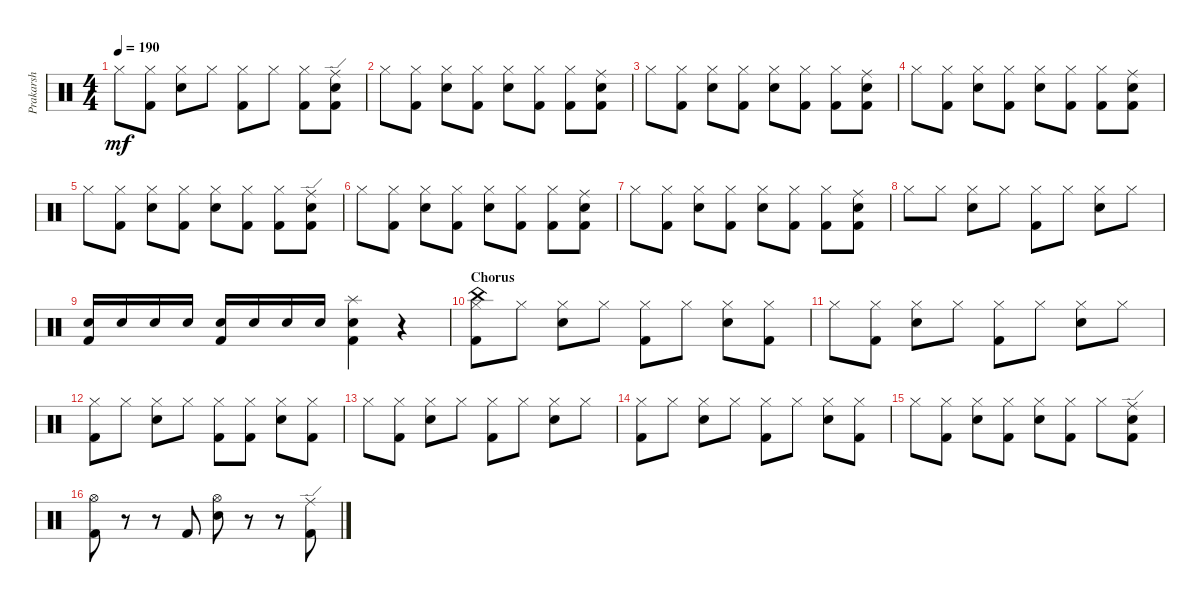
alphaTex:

\track ("Prakarsh" "Prakarsh") {instrument percussion}
\staff {score}
\articulation defaults
\ts (4 4)
\tempo 190
\clef neutral
\ks c "Hi-Hat (closed)".8{dy mf}
("Hi-Hat (closed)" "Kick (hit) 2").8 ("Hi-Hat (closed)" "Snare (hit) 2").8 "Hi-Hat (closed)".8 ("Hi-Hat (closed)" "Kick (hit) 2").8 "Hi-Hat (closed)".8 ("Hi-Hat (closed)" "Kick (hit) 2").8 ("Kick (hit) 2" "Snare (hit) 2" "Ride (edge)").8 |
"Hi-Hat (closed)".8 ("Hi-Hat (closed)" "Kick (hit) 2").8 ("Hi-Hat (closed)" "Snare (hit) 2").8 ("Hi-Hat (closed)" "Kick (hit) 2").8 ("Hi-Hat (closed)" "Snare (hit) 2").8 ("Hi-Hat (closed)" "Kick (hit) 2").8 ("Hi-Hat (closed)" "Kick (hit) 2").8 ("Kick (hit) 2" "Snare (hit) 2" "Ride (middle)").8 |
"Hi-Hat (closed)".8 ("Hi-Hat (closed)" "Kick (hit) 2").8 ("Hi-Hat (closed)" "Snare (hit) 2").8 ("Hi-Hat (closed)" "Kick (hit) 2").8 ("Hi-Hat (closed)" "Snare (hit) 2").8 ("Hi-Hat (closed)" "Kick (hit) 2").8 ("Hi-Hat (closed)" "Kick (hit) 2").8 ("Kick (hit) 2" "Snare (hit) 2" "Ride (middle)").8 |
"Hi-Hat (closed)".8 ("Hi-Hat (closed)" "Kick (hit) 2").8 ("Hi-Hat (closed)" "Snare (hit) 2").8 ("Hi-Hat (closed)" "Kick (hit) 2").8 ("Hi-Hat (closed)" "Snare (hit) 2").8 ("Hi-Hat (closed)" "Kick (hit) 2").8 ("Hi-Hat (closed)" "Kick (hit) 2").8 ("Kick (hit) 2" "Snare (hit) 2" "Ride (middle)").8 |
"Hi-Hat (closed)".8 ("Hi-Hat (closed)" "Kick (hit) 2").8 ("Hi-Hat (closed)" "Snare (hit) 2").8 ("Hi-Hat (closed)" "Kick (hit) 2").8 ("Hi-Hat (closed)" "Snare (hit) 2").8 ("Hi-Hat (closed)" "Kick (hit) 2").8 ("Hi-Hat (closed)" "Kick (hit) 2").8 ("Kick (hit) 2" "Snare (hit) 2" "Ride (edge)").8 |
"Hi-Hat (closed)".8 ("Hi-Hat (closed)" "Kick (hit) 2").8 ("Hi-Hat (closed)" "Snare (hit) 2").8 ("Hi-Hat (closed)" "Kick (hit) 2").8 ("Hi-Hat (closed)" "Snare (hit) 2").8 ("Hi-Hat (closed)" "Kick (hit) 2").8 ("Hi-Hat (closed)" "Kick (hit) 2").8 ("Kick (hit) 2" "Snare (hit) 2" "Ride (middle)").8 |
"Hi-Hat (closed)".8 ("Hi-Hat (closed)" "Kick (hit) 2").8 ("Hi-Hat (closed)" "Snare (hit) 2").8 ("Hi-Hat (closed)" "Kick (hit) 2").8 ("Hi-Hat (closed)" "Snare (hit) 2").8 ("Hi-Hat (closed)" "Kick (hit) 2").8 ("Hi-Hat (closed)" "Kick (hit) 2").8 ("Kick (hit) 2" "Snare (hit) 2" "Ride (middle)").8 |
"Hi-Hat (closed)".8 "Hi-Hat (closed)".8 ("Hi-Hat (closed)" "Snare (hit) 2").8 "Hi-Hat (closed)".8 ("Hi-Hat (closed)" "Kick (hit) 2").8 "Hi-Hat (closed)".8 ("Hi-Hat (closed)" "Snare (hit) 2").8 "Hi-Hat (closed)".8 |
("Snare (hit) 2" "Kick (hit) 2").16 "Snare (hit) 2".16 "Snare (hit) 2".16 "Snare (hit) 2".16 ("Snare (hit) 2" "Kick (hit) 2").16 "Snare (hit) 2".16 "Snare (hit) 2".16 "Snare (hit) 2".16 ("Snare (hit) 2" "Splash (hit)" "Kick (hit) 2").4 r.4 |
\section ("" "Chorus")
("Hi-Hat (closed)" "Kick (hit) 2" "China (hit)").8 "Hi-Hat (closed)".8 ("Hi-Hat (closed)" "Snare (hit) 2").8 "Hi-Hat (closed)".8 ("Hi-Hat (closed)" "Kick (hit) 2").8 "Hi-Hat (closed)".8 ("Hi-Hat (closed)" "Snare (hit) 2").8 ("Hi-Hat (closed)" "Kick (hit) 2").8 |
"Hi-Hat (closed)".8 ("Hi-Hat (closed)" "Kick (hit) 2").8 ("Hi-Hat (closed)" "Snare (hit) 2").8 "Hi-Hat (closed)".8 ("Hi-Hat (closed)" "Kick (hit) 2").8 "Hi-Hat (closed)".8 ("Hi-Hat (closed)" "Snare (hit) 2").8 "Hi-Hat (closed)".8 |
("Hi-Hat (closed)" "Kick (hit) 2").8 "Hi-Hat (closed)".8 ("Hi-Hat (closed)" "Snare (hit) 2").8 "Hi-Hat (closed)".8 ("Hi-Hat (closed)" "Kick (hit) 2").8 ("Hi-Hat (closed)" "Kick (hit) 2").8 ("Hi-Hat (closed)" "Snare (hit) 2").8 ("Hi-Hat (closed)" "Kick (hit) 2").8 |
"Hi-Hat (closed)".8 ("Hi-Hat (closed)" "Kick (hit) 2").8 ("Hi-Hat (closed)" "Snare (hit) 2").8 "Hi-Hat (closed)".8 ("Hi-Hat (closed)" "Kick (hit) 2").8 "Hi-Hat (closed)".8 ("Hi-Hat (closed)" "Snare (hit) 2").8 "Hi-Hat (closed)".8 |
("Hi-Hat (closed)" "Kick (hit) 2").8 "Hi-Hat (closed)".8 ("Hi-Hat (closed)" "Snare (hit) 2").8 "Hi-Hat (closed)".8 ("Hi-Hat (closed)" "Kick (hit) 2").8 "Hi-Hat (closed)".8 ("Hi-Hat (closed)" "Snare (hit) 2").8 ("Hi-Hat (closed)" "Kick (hit) 2").8 |
"Hi-Hat (closed)".8 ("Hi-Hat (closed)" "Kick (hit) 2").8 ("Hi-Hat (closed)" "Snare (hit) 2").8 ("Hi-Hat (closed)" "Kick (hit) 2").8 ("Hi-Hat (closed)" "Snare (hit) 2").8 ("Hi-Hat (closed)" "Kick (hit) 2").8 "Hi-Hat (closed)".8 ("Kick (hit) 2" "Snare (hit) 2" "Ride (edge)").8 |
("Hi-Hat (open)" "Kick (hit) 2").8 r.8 r.8 "Kick (hit) 2".8 ("Hi-Hat (open)" "Snare (hit) 2").8 r.8 r.8 ("Kick (hit) 2" "Ride (edge)").8
